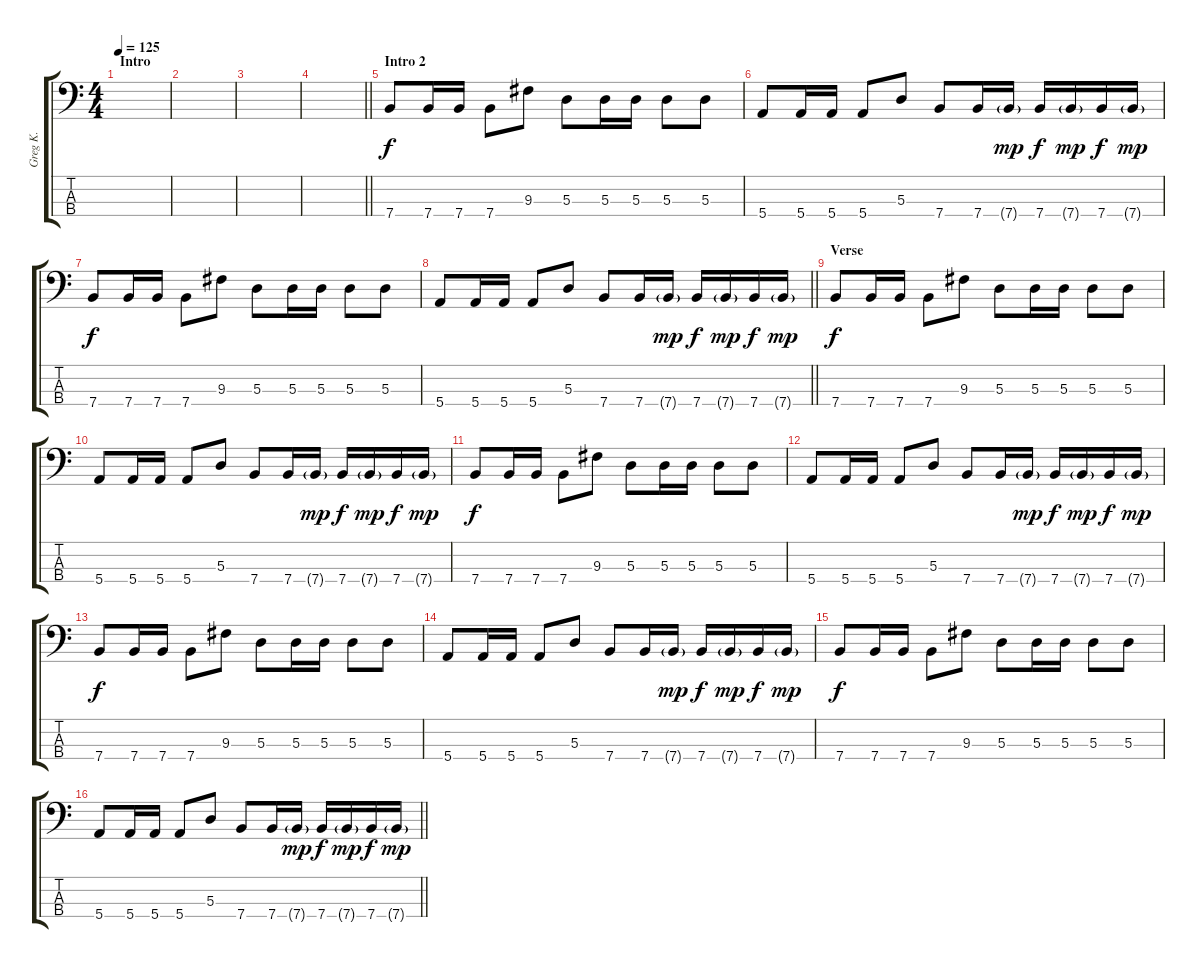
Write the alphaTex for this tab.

\track ("Greg K." "Greg K.") {instrument electricbasspick}
\staff {score tabs}
\tuning (G2 D2 A1 E1) {hide}
\ts (4 4)
\section ("" "Intro")
\tempo 125
\clef f4
\ks c
|
|
|
\barLineRight lightlight
|
\section ("" "Intro 2 ")
7.4.8 7.4.16 7.4.16 7.4.8 9.3.8 5.3.8 5.3.16 5.3.16 5.3.8 5.3.8 |
5.4.8 5.4.16 5.4.16 5.4.8 5.3.8 7.4.8 7.4.16 7.4{g}.16{dy mp} 7.4.16{dy f} 7.4{g}.16{dy mp} 7.4.16{dy f} 7.4{g}.16{dy mp} |
7.4.8{dy f} 7.4.16 7.4.16 7.4.8 9.3.8 5.3.8 5.3.16 5.3.16 5.3.8 5.3.8 |
\barLineRight lightlight
5.4.8 5.4.16 5.4.16 5.4.8 5.3.8 7.4.8 7.4.16 7.4{g}.16{dy mp} 7.4.16{dy f} 7.4{g}.16{dy mp} 7.4.16{dy f} 7.4{g}.16{dy mp} |
\section ("" "Verse")
7.4.8{dy f} 7.4.16 7.4.16 7.4.8 9.3.8 5.3.8 5.3.16 5.3.16 5.3.8 5.3.8 |
5.4.8 5.4.16 5.4.16 5.4.8 5.3.8 7.4.8 7.4.16 7.4{g}.16{dy mp} 7.4.16{dy f} 7.4{g}.16{dy mp} 7.4.16{dy f} 7.4{g}.16{dy mp} |
7.4.8{dy f} 7.4.16 7.4.16 7.4.8 9.3.8 5.3.8 5.3.16 5.3.16 5.3.8 5.3.8 |
5.4.8 5.4.16 5.4.16 5.4.8 5.3.8 7.4.8 7.4.16 7.4{g}.16{dy mp} 7.4.16{dy f} 7.4{g}.16{dy mp} 7.4.16{dy f} 7.4{g}.16{dy mp} |
7.4.8{dy f} 7.4.16 7.4.16 7.4.8 9.3.8 5.3.8 5.3.16 5.3.16 5.3.8 5.3.8 |
5.4.8 5.4.16 5.4.16 5.4.8 5.3.8 7.4.8 7.4.16 7.4{g}.16{dy mp} 7.4.16{dy f} 7.4{g}.16{dy mp} 7.4.16{dy f} 7.4{g}.16{dy mp} |
7.4.8{dy f} 7.4.16 7.4.16 7.4.8 9.3.8 5.3.8 5.3.16 5.3.16 5.3.8 5.3.8 |
\barLineRight lightlight
5.4.8 5.4.16 5.4.16 5.4.8 5.3.8 7.4.8 7.4.16 7.4{g}.16{dy mp} 7.4.16{dy f} 7.4{g}.16{dy mp} 7.4.16{dy f} 7.4{g}.16{dy mp}
